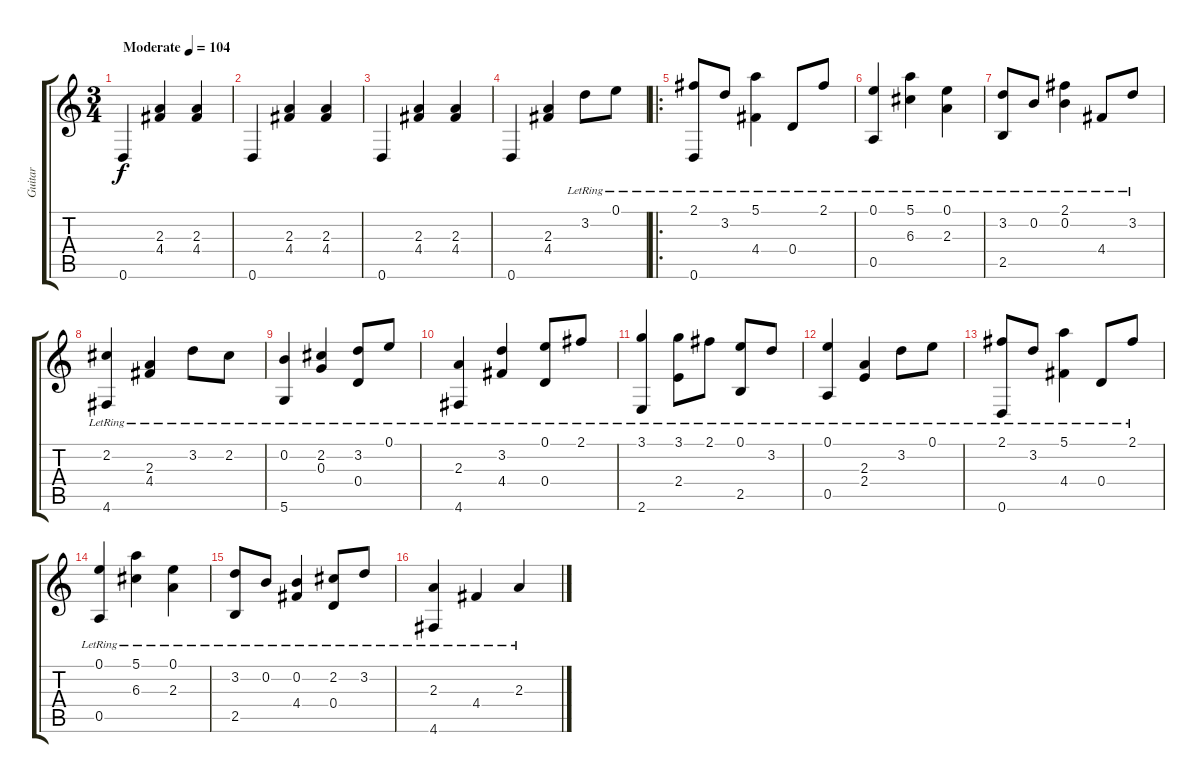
\track ("Guitar" "Guitar") {instrument acousticguitarnylon}
\staff {score tabs}
\tuning (E4 B3 G3 D3 A2 D2) {hide}
\ts (3 4)
\tempo (104 "Moderate")
\clef g2
\ks c
0.6.4{dy f instrument acousticguitarnylon} (2.3 4.4).4 (2.3 4.4).4 |
0.6.4 (2.3 4.4).4 (2.3 4.4).4 |
0.6.4 (2.3 4.4).4 (2.3 4.4).4 |
0.6.4 (2.3 4.4).4 3.2{lr}.8 0.1{lr}.8 |
\ro
(2.1{lr} 0.6{lr}).8 3.2{lr}.8 (5.1{lr} 4.4{lr}).4 0.4{lr}.8 2.1{lr}.8 |
(0.1{lr} 0.5{lr}).4 (5.1{lr} 6.3{lr}).4 (0.1{lr} 2.3{lr}).4 |
(3.2{lr} 2.5{lr}).8 0.2{lr}.8 (2.1{lr} 0.2{lr}).4 4.4{lr}.8 3.2{lr}.8 |
(2.2{lr} 4.6{lr}).4 (2.3{lr} 4.4{lr}).4 3.2{lr}.8 2.2{lr}.8 |
(0.2{lr} 5.6{lr}).4 (2.2{lr} 0.3{lr}).4 (3.2{lr} 0.4{lr}).8 0.1{lr}.8 |
(2.3{lr} 4.6{lr}).4 (3.2{lr} 4.4{lr}).4 (0.1{lr} 0.4{lr}).8 2.1{lr}.8 |
(3.1{lr} 2.6{lr}).4 (3.1{lr} 2.4{lr}).8 2.1{lr}.8 (0.1{lr} 2.5{lr}).8 3.2{lr}.8 |
(0.1{lr} 0.5{lr}).4 (2.3{lr} 2.4{lr}).4 3.2{lr}.8 0.1{lr}.8 |
(2.1{lr} 0.6{lr}).8 3.2{lr}.8 (5.1{lr} 4.4{lr}).4 0.4{lr}.8 2.1{lr}.8 |
(0.1{lr} 0.5{lr}).4 (5.1{lr} 6.3{lr}).4 (0.1{lr} 2.3{lr}).4 |
(3.2{lr} 2.5{lr}).8 0.2{lr}.8 (0.2{lr} 4.4{lr}).4 (2.2{lr} 0.4{lr}).8 3.2{lr}.8 |
(2.3{lr} 4.6{lr}).4 4.4{lr}.4 2.3{lr}.4
